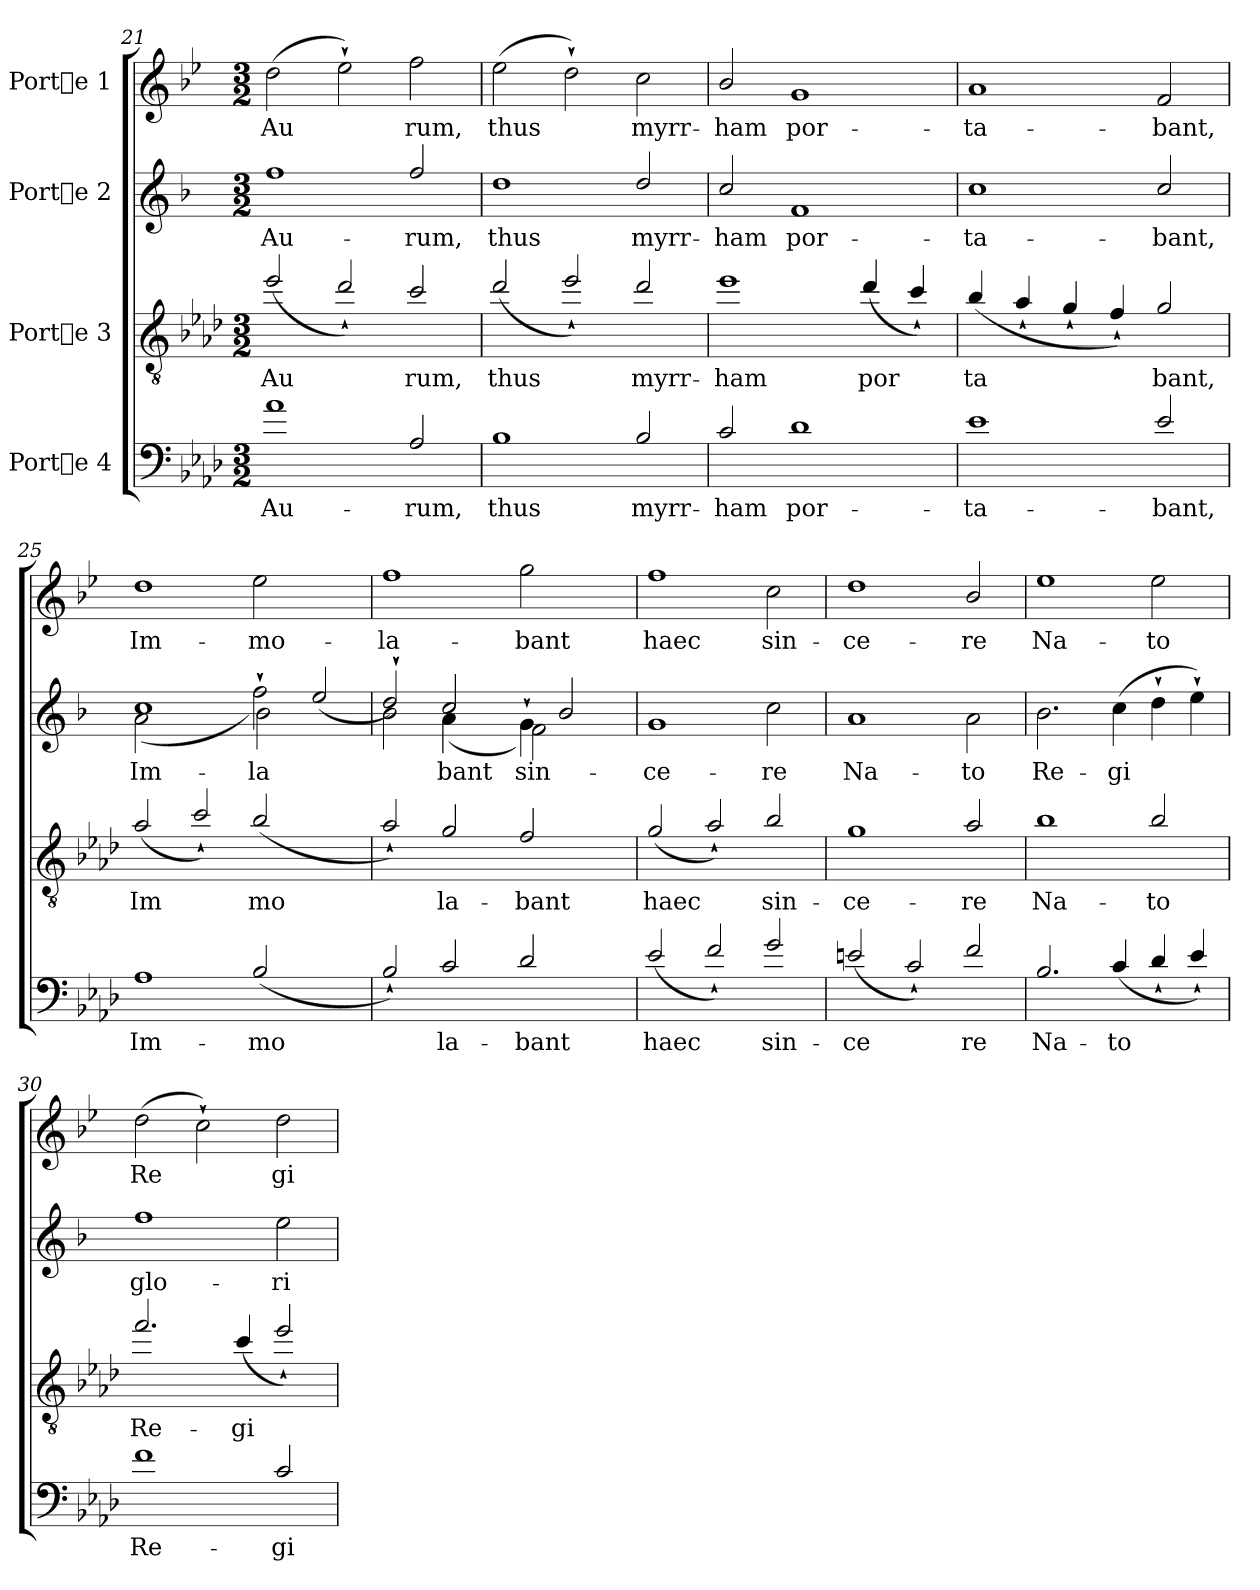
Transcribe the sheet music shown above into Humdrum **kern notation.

**kern	**text	**kern	**text	**kern	**text	**kern	**text
*part4	*part4	*part3	*part3	*part2	*part2	*part1	*part1
*staff4	*staff4	*staff3	*staff3	*staff2	*staff2	*staff1	*staff1
*I"Porte 4	*	*I"Porte 3	*	*I"Porte 2	*	*I"Porte 1	*
*clefF4	*	*clefGv2	*	*clefG2	*	*clefG2	*
*ITrd12c21	*	*ITrd8c14	*	*ITrd5c9	*	*ITrd1c2	*
*k[b-e-a-d-]	*	*k[b-e-a-d-]	*	*k[b-e-a-d-]	*	*k[b-e-a-d-]	*
*A-:	*	*A-:	*	*A-:	*	*A-:	*
*M3/2	*	*M3/2	*	*M3/2	*	*M3/2	*
=21	=21	=21	=21	=21	=21	=21	=21
!	!LO:LY:b	!	!LO:LY:b	!	!LO:LY:b	!	!LO:LY:b
1A-	Au-	(>2e-/	Au-	1a-	Au-	(>2cc\	Au-
!	!	!	!LO:LY:b	!	!	!	!LO:LY:b
.	.	2d-`</)	-	.	.	2dd-`>\)	-
!	!LO:LY:b	!	!LO:LY:b	!	!LO:LY:b	!	!LO:LY:b
2AA-/	-rum,	2c/	rum,	2a-/	-rum,	2ee-\	rum,
=22	=22	=22	=22	=22	=22	=22	=22
!	!LO:LY:b	!	!LO:LY:b	!	!LO:LY:b	!	!LO:LY:b
1BB-	thus	(>2d-/	thus	1f	thus	(>2dd-\	thus
!	!	!	!LO:LY:b	!	!	!	!LO:LY:b
.	.	2e-`</)	.	.	.	2cc`>\)	.
!	!LO:LY:b	!	!LO:LY:b	!	!LO:LY:b	!	!LO:LY:b
2BB-/	myrr-	2d-/	myrr-	2f/	myrr-	2b-\	myrr-
!!LO:LB:g=z
=23	=23	=23	=23	=23	=23	=23	=23
!	!LO:LY:b	!	!LO:LY:b	!	!LO:LY:b	!	!LO:LY:b
2C/	-ham	1e-	-ham	2e-/	-ham	2a-/	-ham
!	!LO:LY:b	!	!	!	!LO:LY:b	!	!LO:LY:b
1D-	por-	.	.	1A-	por-	1f	por-
!	!	!	!LO:LY:b	!	!	!	!
.	.	(>4d-/	por-	.	.	.	.
!	!	!	!LO:LY:b	!	!	!	!
.	.	4c`</)	--	.	.	.	.
=24	=24	=24	=24	=24	=24	=24	=24
!	!LO:LY:b	!	!LO:LY:b	!	!LO:LY:b	!	!LO:LY:b
1E-	-ta-	(>4B-/	-ta-	1e-	-ta-	1g	-ta-
!	!	!	!LO:LY:b	!	!	!	!
.	.	4A-`</	-	.	.	.	.
!	!	!	!LO:LY:b	!	!	!	!
.	.	4G`</	.	.	.	.	.
!	!	!	!LO:LY:b	!	!	!	!
.	.	4F`</)	.	.	.	.	.
!	!LO:LY:b	!	!LO:LY:b	!	!LO:LY:b	!	!LO:LY:b
2E-/	-bant,	2G/	bant,	2e-/	-bant,	2e-/	-bant,
=25	=25	=25	=25	=25	=25	=25	=25
!	!LO:LY:b	!	!LO:LY:b	!	!LO:LY:b	!	!LO:LY:b
*	*	*	*	*^	*	*	*
1AA-	Im-	(>2A-/	Im-	1e-	(>2c\	Im-	1cc	Im-
!	!	!	!LO:LY:b	!	!	!	!	!
.	.	2c`</)	-	.	2ryy	.	.	.
!	!LO:LY:b	!	!LO:LY:b	!	!	!LO:LY:b	!	!
!	!	!	!	!	!	!LO:LY:b	!	!LO:LY:b
(>2BB-/	-mo-	(>2B-/	mo-	2a-`>\)	2d-\	-la-	2dd-\	-mo-
2ryy	.	2ryy	.	(>2g/	2ryy	.	2ryy	.
=26	=26	=26	=26	=26	=26	=26	=26	=26
!	!LO:LY:b	!	!LO:LY:b	!	!	!LO:LY:b	!	!LO:LY:b
2BB-`</)	-	2A-`</)	-	2f`</)	2d-\	-	1ee-	-la-
!	!LO:LY:b	!	!LO:LY:b	!	!	!LO:LY:b	!	!
2C/	la-	2G/	la-	2e-/	(>4c\	bant	.	.
.	.	.	.	.	4ryy	.	.	.
!	!LO:LY:b	!	!LO:LY:b	!	!	!LO:LY:b	!	!
!	!	!	!	!	!	!LO:LY:b	!	!LO:LY:b
2D-/	-bant	2F/	-bant	4B-`>\)	2A-\	sin-	2ff\	-bant
.	.	.	.	2d-/	.	.	.	.
4ryy	.	4ryy	.	.	4ryy	.	4ryy	.
!!LO:PB:g=z
=27	=27	=27	=27	=27	=27	=27	=27	=27
!	!LO:LY:b	!	!LO:LY:b	!	!	!LO:LY:b	!	!LO:LY:b
*	*	*	*	*v	*v	*	*	*
(>2E-/	haec	(>2G/	haec	1B-	-ce-	1ee-	haec
!	!LO:LY:b	!	!LO:LY:b	!	!	!	!
2F`</)	.	2A-`</)	.	.	.	.	.
!	!LO:LY:b	!	!LO:LY:b	!	!LO:LY:b	!	!LO:LY:b
2G/	sin-	2B-/	sin-	2e-\	-re	2b-\	sin-
=28	=28	=28	=28	=28	=28	=28	=28
!	!LO:LY:b	!	!LO:LY:b	!	!LO:LY:b	!	!LO:LY:b
(>2En/	-ce-	1G	-ce-	1c	Na-	1cc	-ce-
!	!LO:LY:b	!	!	!	!	!	!
2C`</)	-	.	.	.	.	.	.
!	!LO:LY:b	!	!LO:LY:b	!	!LO:LY:b	!	!LO:LY:b
2F/	re	2A-/	-re	2c\	-to	2a-/	-re
=29	=29	=29	=29	=29	=29	=29	=29
!	!LO:LY:b	!	!LO:LY:b	!	!LO:LY:b	!	!LO:LY:b
2.BB-/	Na-	1B-	Na-	2.d-\	Re-	1dd-	Na-
!	!LO:LY:b	!	!	!	!LO:LY:b	!	!
(>4C/	-to	.	.	(>4e-\	-gi	.	.
!	!LO:LY:b	!	!LO:LY:b	!	!LO:LY:b	!	!LO:LY:b
4D-`</	.	2B-/	-to	4f`>\	.	2dd-\	-to
!	!LO:LY:b	!	!	!	!LO:LY:b	!	!
4E-`</)	.	.	.	4g`>\)	.	.	.
=30	=30	=30	=30	=30	=30	=30	=30
!	!LO:LY:b	!	!LO:LY:b	!	!LO:LY:b	!	!LO:LY:b
1F	Re-	2.f/	Re-	1a-	glo-	(>2cc\	Re-
!	!	!	!	!	!	!	!LO:LY:b
.	.	.	.	.	.	2b-`>\)	-
!	!	!	!LO:LY:b	!	!	!	!
.	.	(>4c/	-gi	.	.	.	.
!	!LO:LY:b	!	!LO:LY:b	!	!LO:LY:b	!	!LO:LY:b
2C/	-gi	2e-`</)	.	2g\	-ri-	2cc\	gi
=	=	=	=	=	=	=	=
*-	*-	*-	*-	*-	*-	*-	*-
